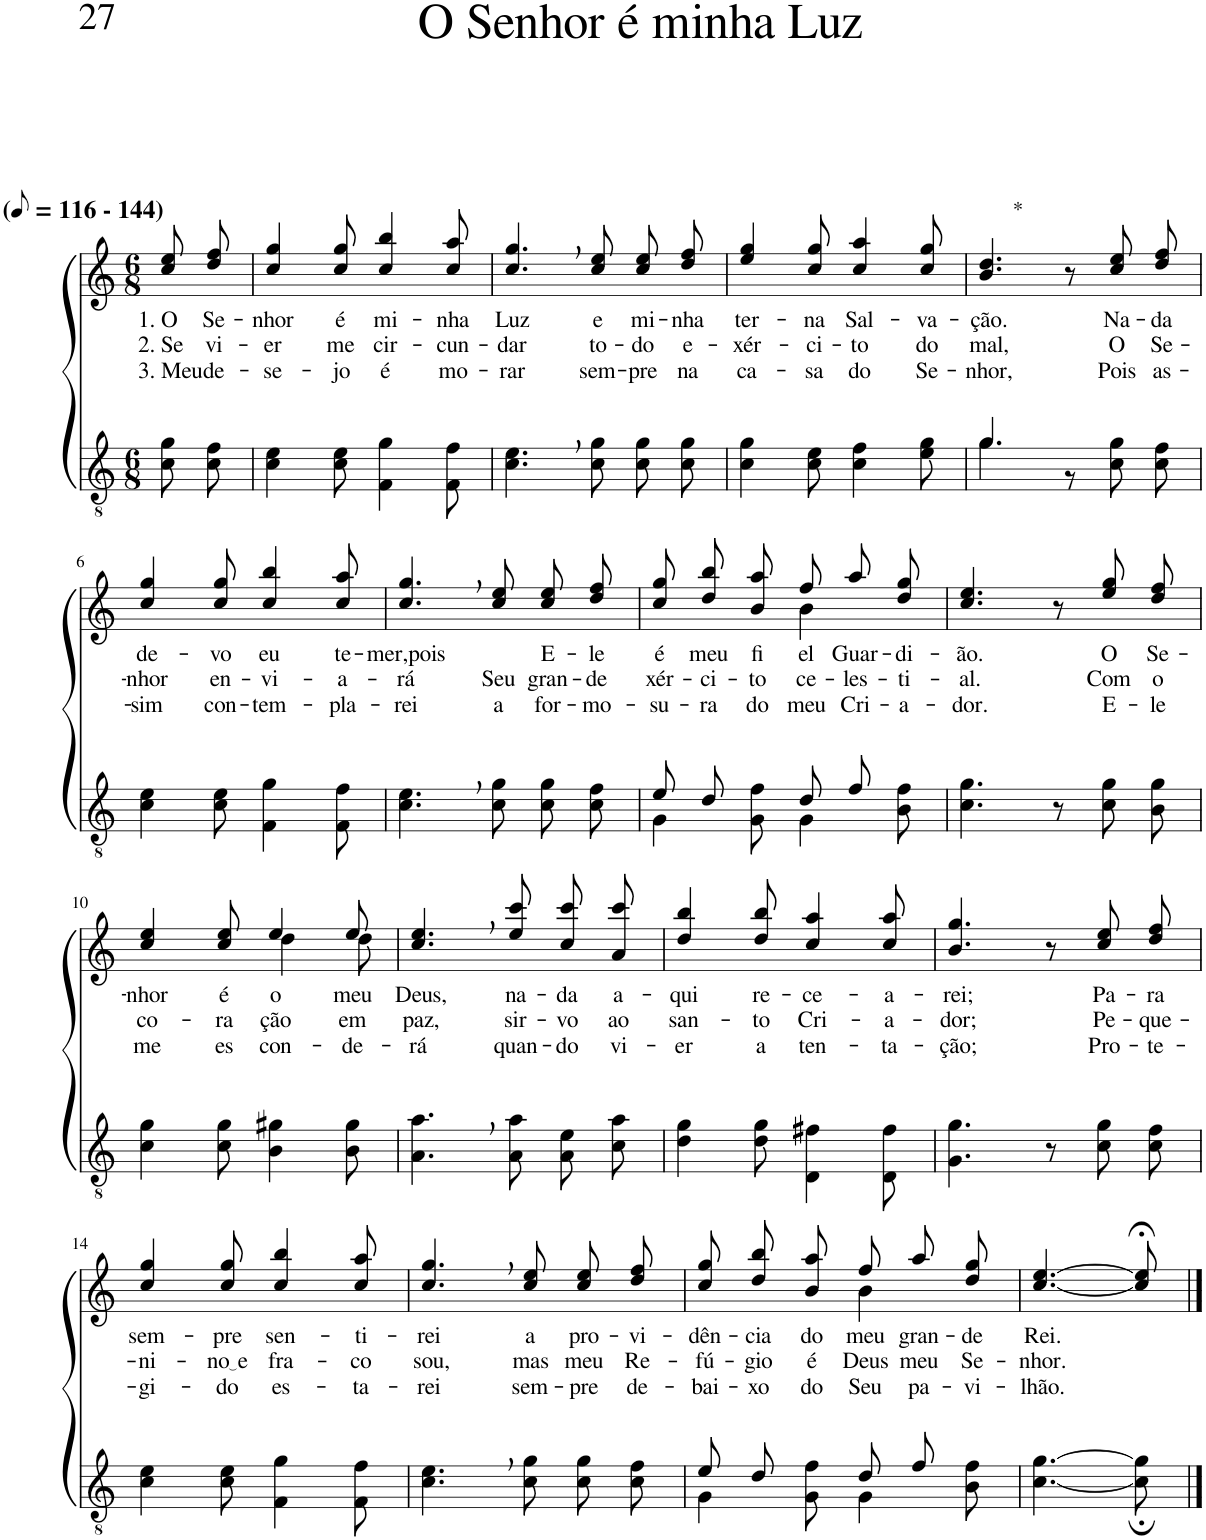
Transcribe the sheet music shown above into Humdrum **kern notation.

**kern	**kern	**text	**text	**text
*part2	*part1	*part1	*part1	*part1
*staff2	*staff1	*staff1	*staff1	*staff1
*I"Parte III e IV	*I"Parte I e II	*	*	*
*clefGv2	*clefG2	*	*	*
*Trd5c9	*Trd5c9	*	*	*
*k[]	*k[]	*	*	*
*M6/8	*M6/8	*	*	*
*MM58	*MM58	*	*	*
=1	=1	=1	=1	=1
!	!LO:TX:a:B:t=(	!	!	!
!	!LO:TX:a:B:t=- 144)	!	!	!
!	!	!LO:LY:b	!LO:LY:b	!LO:LY:b
8c\ 8g\L	8cc\ 8ee\L	1. O	2. Se	3. Meu
!	!	!LO:LY:b	!LO:LY:b	!LO:LY:b
8c\ 8f\J	8dd\ 8ff\J	Se-	vi-	de-
=2	=2	=2	=2	=2
!	!	!LO:LY:b	!LO:LY:b	!LO:LY:b
4c\ 4e\	4cc/ 4gg/	-nhor	-er	-se-
!	!	!LO:LY:b	!LO:LY:b	!LO:LY:b
8c\ 8e\	8cc/ 8gg/	é	me	-jo
!	!	!LO:LY:b	!LO:LY:b	!LO:LY:b
4F\ 4g\	4cc/ 4bb/	mi-	cir-	é
!	!	!LO:LY:b	!LO:LY:b	!LO:LY:b
8F\ 8f\	8cc/ 8aa/	-nha	-cun-	mo-
=3	=3	=3	=3	=3
!	!	!LO:LY:b	!LO:LY:b	!LO:LY:b
4.c\, 4.e\,	4.cc/, 4.gg/,	Luz	-dar	-rar
!	!	!LO:LY:b	!LO:LY:b	!LO:LY:b
8c\ 8g\L	8cc\ 8ee\L	e	to-	sem-
!	!	!LO:LY:b	!LO:LY:b	!LO:LY:b
8c\ 8g\	8cc\ 8ee\	mi-	-do	-pre
!	!	!LO:LY:b	!LO:LY:b	!LO:LY:b
8c\ 8g\J	8dd\ 8ff\J	-nha	e-	na
=4	=4	=4	=4	=4
!	!	!LO:LY:b	!LO:LY:b	!LO:LY:b
4c\ 4g\	4ee/ 4gg/	ter-	-xér-	ca-
!	!	!LO:LY:b	!LO:LY:b	!LO:LY:b
8c\ 8e\	8cc/ 8gg/	-na	-ci-	-sa
!	!	!LO:LY:b	!LO:LY:b	!LO:LY:b
4c\ 4f\	4cc/ 4aa/	Sal-	-to	do
!	!	!LO:LY:b	!LO:LY:b	!LO:LY:b
8e\ 8g\	8cc/ 8gg/	-va-	do	Se-
=5	=5	=5	=5	=5
*^	*	*	*	*
!	!	!LO:TX:a:t=*	!	!	!
!	!	!	!LO:LY:b	!LO:LY:b	!LO:LY:b
4.g/	4.g\	4.b/ 4.dd/	-ção.	mal,	-nhor,
4.ryy	8r	8r	.	.	.
!	!	!	!LO:LY:b	!LO:LY:b	!LO:LY:b
.	8c\ 8g\L	8cc\ 8ee\L	Na-	O	Pois
!	!	!	!LO:LY:b	!LO:LY:b	!LO:LY:b
.	8c\ 8f\J	8dd\ 8ff\J	-da	Se-	as-
!!LO:LB:g=z
=6	=6	=6	=6	=6	=6
!	!	!	!LO:LY:b	!LO:LY:b	!LO:LY:b
*v	*v	*	*	*	*
4c\ 4e\	4cc/ 4gg/	de-	-nhor	-sim
!	!	!LO:LY:b	!LO:LY:b	!LO:LY:b
8c\ 8e\	8cc/ 8gg/	-vo	en-	con-
!	!	!LO:LY:b	!LO:LY:b	!LO:LY:b
4F\ 4g\	4cc/ 4bb/	eu	-vi-	-tem-
!	!	!LO:LY:b	!LO:LY:b	!LO:LY:b
8F\ 8f\	8cc/ 8aa/	te-	-a-	-pla-
=7	=7	=7	=7	=7
!	!	!LO:LY:b	!LO:LY:b	!LO:LY:b
4.c\, 4.e\,	4.cc/, 4.gg/,	-mer,pois	-rá	-rei
!	!	!	!LO:LY:b	!LO:LY:b
8c\ 8g\L	8cc\ 8ee\L	.	Seu	a
!	!	!LO:LY:b	!LO:LY:b	!LO:LY:b
8c\ 8g\	8cc\ 8ee\	E-	gran-	for-
!	!	!LO:LY:b	!LO:LY:b	!LO:LY:b
8c\ 8f\J	8dd\ 8ff\J	-le	-de	-mo-
=8	=8	=8	=8	=8
*^	*	*	*	*
!	!	!	!LO:LY:b	!LO:LY:b	!LO:LY:b
*	*	*^	*	*	*
8e/L	4G\	8cc\ 8gg\L	4.ryy	é	xér-	-su-
!	!	!	!	!LO:LY:b	!LO:LY:b	!LO:LY:b
8d/J	.	8dd\ 8bb\	.	meu	-ci-	-ra
!	!	!	!	!LO:LY:b	!LO:LY:b	!LO:LY:b
8ryy	8G\ 8f\	8b\ 8aa\J	.	fi-	-to	do
!	!	!	!	!LO:LY:b	!LO:LY:b	!LO:LY:b
8d/L	4G\	8ff\L	4b\	-el	ce-	meu
!	!	!	!	!LO:LY:b	!LO:LY:b	!LO:LY:b
8f/J	.	8aa\	.	Guar-	-les-	Cri-
!	!	!	!	!LO:LY:b	!LO:LY:b	!LO:LY:b
8ryy	8B\ 8f\	8dd\ 8gg\J	8ryy	-di-	-ti-	-a-
=9	=9	=9	=9	=9	=9	=9
!	!	!	!	!LO:LY:b	!LO:LY:b	!LO:LY:b
*v	*v	*	*	*	*	*
*	*v	*v	*	*	*
4.c\ 4.g\	4.cc/ 4.ee/	-ão.	-al.	-dor.
8r	8r	.	.	.
!	!	!LO:LY:b	!LO:LY:b	!LO:LY:b
8c\ 8g\L	8ee\ 8gg\L	O	Com	E-
!	!	!LO:LY:b	!LO:LY:b	!LO:LY:b
8B\ 8g\J	8dd\ 8ff\J	Se-	o	-le
!!LO:LB:g=z
=10	=10	=10	=10	=10
!	!	!LO:LY:b	!LO:LY:b	!LO:LY:b
*	*^	*	*	*
4c\ 4g\	4cc/ 4ee/	4.ryy	-nhor	co-	me
!	!	!	!LO:LY:b	!LO:LY:b	!LO:LY:b
8c\ 8g\	8cc/ 8ee/	.	é	-ra-	es-
!	!	!	!LO:LY:b	!LO:LY:b	!LO:LY:b
4B\ 4g#X\	4ee/	4dd\	o	-ção	-con-
!	!	!	!LO:LY:b	!LO:LY:b	!LO:LY:b
8B\ 8g#\	8ee/	8dd\	meu	em	-de-
=11	=11	=11	=11	=11	=11
!	!	!	!LO:LY:b	!LO:LY:b	!LO:LY:b
*	*v	*v	*	*	*
4.A\, 4.a\,	4.cc/, 4.ee/,	Deus,	paz,	-rá
!	!	!LO:LY:b	!LO:LY:b	!LO:LY:b
8A\ 8a\L	8ee\ 8ccc\L	na-	sir-	quan-
!	!	!LO:LY:b	!LO:LY:b	!LO:LY:b
8A\ 8e\	8cc\ 8ccc\	-da	-vo	-do
!	!	!LO:LY:b	!LO:LY:b	!LO:LY:b
8c\ 8a\J	8a\ 8ccc\J	a-	ao	vi-
=12	=12	=12	=12	=12
!	!	!LO:LY:b	!LO:LY:b	!LO:LY:b
4d\ 4g\	4dd/ 4bb/	-qui	san-	-er
!	!	!LO:LY:b	!LO:LY:b	!LO:LY:b
8d\ 8g\	8dd/ 8bb/	re-	-to	a
!	!	!LO:LY:b	!LO:LY:b	!LO:LY:b
4D\ 4f#X\	4cc/ 4aa/	-ce-	Cri-	ten-
!	!	!LO:LY:b	!LO:LY:b	!LO:LY:b
8D\ 8f#\	8cc/ 8aa/	-a-	-a-	-ta-
=13	=13	=13	=13	=13
!	!	!LO:LY:b	!LO:LY:b	!LO:LY:b
4.G\ 4.g\	4.b/ 4.gg/	-rei;	-dor;	-ção;
8r	8r	.	.	.
!	!	!LO:LY:b	!LO:LY:b	!LO:LY:b
8c\ 8g\L	8cc\ 8ee\L	Pa-	Pe-	Pro-
!	!	!LO:LY:b	!LO:LY:b	!LO:LY:b
8c\ 8f\J	8dd\ 8ff\J	-ra	-que-	-te-
!!LO:LB:g=z
=14	=14	=14	=14	=14
!	!	!LO:LY:b	!LO:LY:b	!LO:LY:b
4c\ 4e\	4cc/ 4gg/	sem-	-ni-	-gi-
!	!	!LO:LY:b	!LO:LY:b	!LO:LY:b
8c\ 8e\	8cc/ 8gg/	-pre	no e	-do
!	!	!LO:LY:b	!LO:LY:b	!LO:LY:b
4F\ 4g\	4cc/ 4bb/	sen-	fra-	es-
!	!	!LO:LY:b	!LO:LY:b	!LO:LY:b
8F\ 8f\	8cc/ 8aa/	-ti-	-co	-ta-
=15	=15	=15	=15	=15
!	!	!LO:LY:b	!LO:LY:b	!LO:LY:b
4.c\, 4.e\,	4.cc/, 4.gg/,	-rei	sou,	-rei
!	!	!LO:LY:b	!LO:LY:b	!LO:LY:b
8c\ 8g\L	8cc\ 8ee\L	a	mas	sem-
!	!	!LO:LY:b	!LO:LY:b	!LO:LY:b
8c\ 8g\	8cc\ 8ee\	pro-	meu	-pre
!	!	!LO:LY:b	!LO:LY:b	!LO:LY:b
8c\ 8f\J	8dd\ 8ff\J	-vi-	Re-	de-
=16	=16	=16	=16	=16
*^	*	*	*	*
!	!	!	!LO:LY:b	!LO:LY:b	!LO:LY:b
*	*	*^	*	*	*
8e/L	4G\	8cc\ 8gg\L	4.ryy	-dên-	-fú-	-bai-
!	!	!	!	!LO:LY:b	!LO:LY:b	!LO:LY:b
8d/J	.	8dd\ 8bb\	.	-cia	-gio	-xo
!	!	!	!	!LO:LY:b	!LO:LY:b	!LO:LY:b
8ryy	8G\ 8f\	8b\ 8aa\J	.	do	é	do
!	!	!	!	!	!LO:LY:b	!LO:LY:b
!	!	!	!	!LO:LY:b	!	!
8d/L	4G\	8ff\L	4b\	meu	Deus	Seu
!	!	!	!	!LO:LY:b	!LO:LY:b	!LO:LY:b
8f/J	.	8aa\	.	gran-	meu	pa-
!	!	!	!	!LO:LY:b	!LO:LY:b	!LO:LY:b
8ryy	8B\ 8f\	8dd\ 8gg\J	8ryy	-de	Se-	-vi-
=17	=17	=17	=17	=17	=17	=17
!	!	!	!	!LO:LY:b	!LO:LY:b	!LO:LY:b
*v	*v	*	*	*	*	*
*	*v	*v	*	*	*
[4.c\ [4.g\	[4.cc/ [4.ee/	Rei.	-nhor.	-lhão.
8c\]; 8g\];	8cc/];< 8ee/];<	.	.	.
==	==	==	==	==
*-	*-	*-	*-	*-
